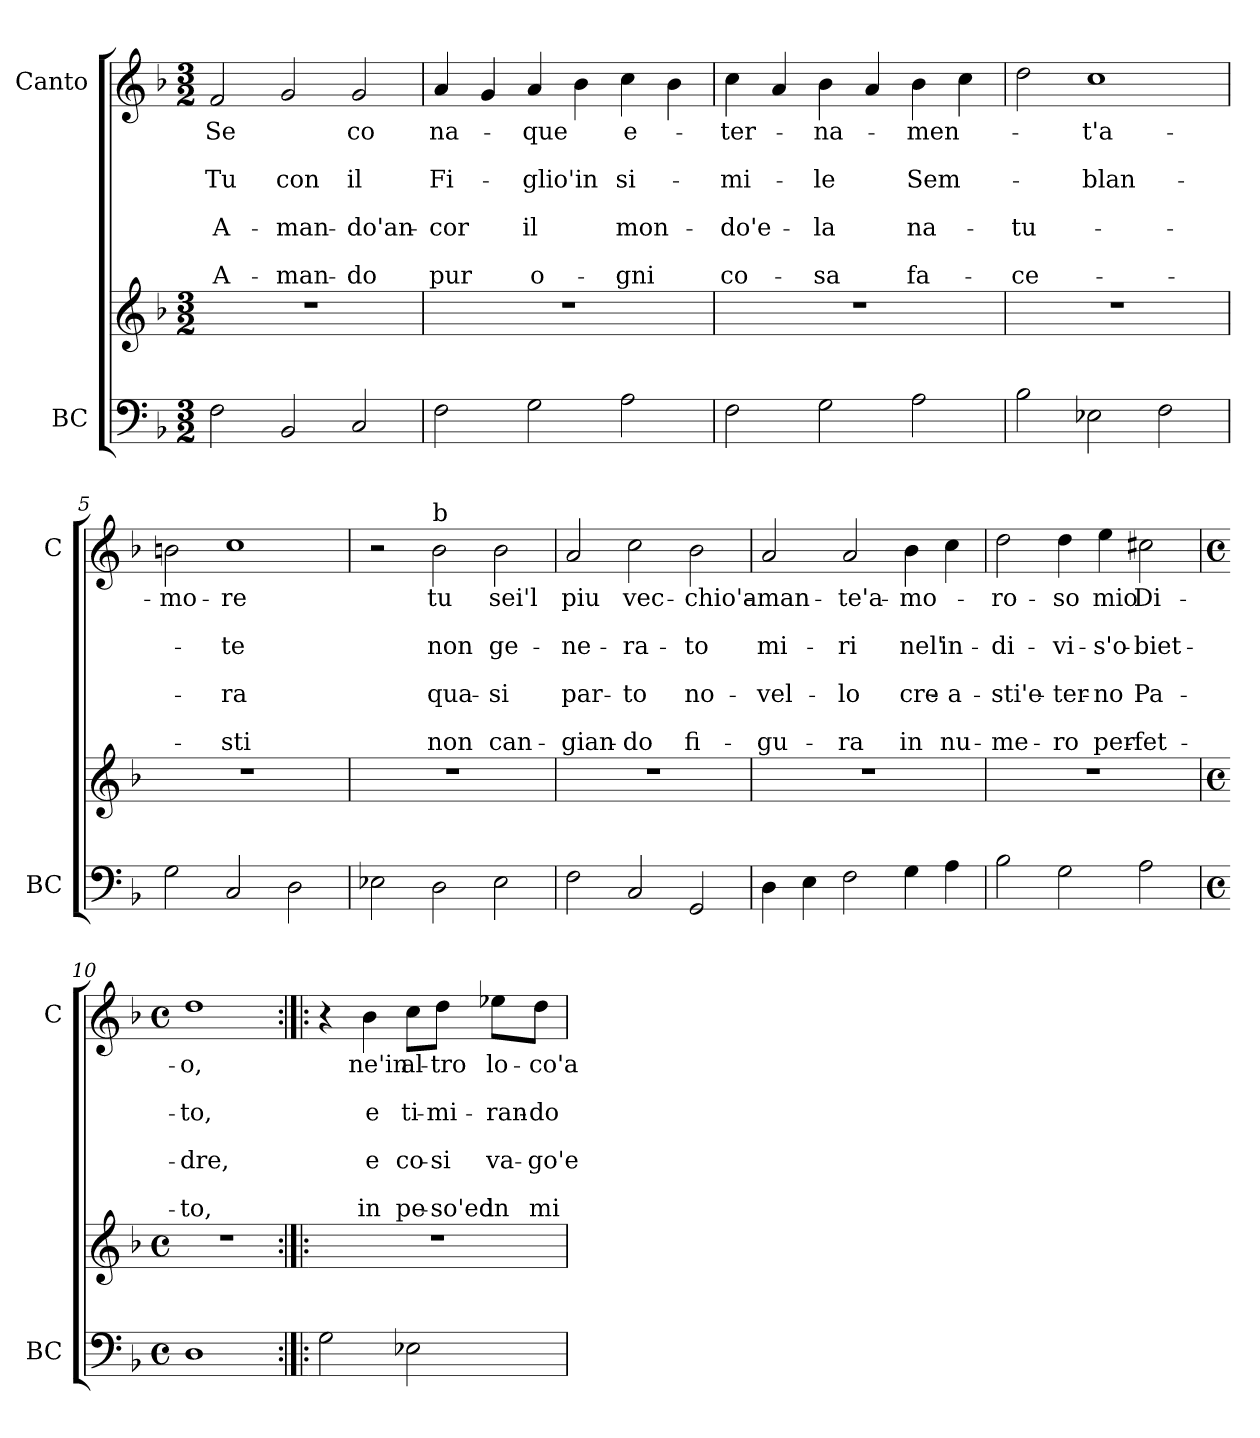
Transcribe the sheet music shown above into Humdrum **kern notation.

**kern	**kern	**kern	**text	**text	**text	**text	**text	**text	**text
*part2	*part2	*part1	*part1	*part1	*part1	*part1	*part1	*part1	*part1
*staff3	*staff2	*staff1	*staff1	*staff1	*staff1	*staff1	*staff1	*staff1	*staff1
*I"BC	*	*I"Canto	*	*	*	*	*	*	*
*I'BC	*	*I'C	*	*	*	*	*	*	*
*clefF4	*clefG2	*clefG2	*	*	*	*	*	*	*
*k[b-]	*k[b-]	*k[b-]	*	*	*	*	*	*	*
*F:	*F:	*F:	*	*	*	*	*	*	*
*M3/2	*M3/2	*M3/2	*	*	*	*	*	*	*
=1	=1	=1	=1	=1	=1	=1	=1	=1	=1
!	!	!	!LO:LY:b	!	!LO:LY:b	!	!LO:LY:b	!	!LO:LY:b
2F\	1.r	2f/	Se	.	Tu	.	A-	.	A-
!	!	!	!	!	!LO:LY:b	!	!LO:LY:b	!	!LO:LY:b
2BB-/	.	2g/	.	.	con	.	-man-	.	-man-
!	!	!	!LO:LY:b	!	!LO:LY:b	!	!LO:LY:b	!	!LO:LY:b
2C/	.	2g/	co	.	il	.	-do'an-	.	-do
=2	=2	=2	=2	=2	=2	=2	=2	=2	=2
!	!	!	!LO:LY:b	!	!LO:LY:b	!	!LO:LY:b	!	!LO:LY:b
2F\	1.r	4a/	na-	.	Fi-	.	-cor	.	pur
.	.	4g/	.	.	.	.	.	.	.
!	!	!	!LO:LY:b	!	!LO:LY:b	!	!LO:LY:b	!	!LO:LY:b
2G\	.	4a/	-que	.	-glio'in	.	il	.	o-
.	.	4b-\	.	.	.	.	.	.	.
!	!	!	!LO:LY:b	!	!LO:LY:b	!	!LO:LY:b	!	!LO:LY:b
2A\	.	4cc\	e-	.	si-	.	mon-	.	-gni
.	.	4b-\	.	.	.	.	.	.	.
=3	=3	=3	=3	=3	=3	=3	=3	=3	=3
!	!	!	!LO:LY:b	!	!LO:LY:b	!	!LO:LY:b	!	!LO:LY:b
2F\	1.r	4cc\	-ter-	.	-mi-	.	-do'e-	.	co-
.	.	4a/	.	.	.	.	.	.	.
!	!	!	!LO:LY:b	!	!LO:LY:b	!	!LO:LY:b	!	!LO:LY:b
2G\	.	4b-\	-na-	.	-le	.	-la	.	-sa
.	.	4a/	.	.	.	.	.	.	.
!	!	!	!LO:LY:b	!	!LO:LY:b	!	!LO:LY:b	!	!LO:LY:b
2A\	.	4b-\	-men-	.	Sem-	.	na-	.	fa-
.	.	4cc\	.	.	.	.	.	.	.
=4	=4	=4	=4	=4	=4	=4	=4	=4	=4
!	!	!	!	!	!	!	!LO:LY:b	!	!LO:LY:b
2B-\	1.r	2dd\	.	.	.	.	-tu-	.	-ce-
!	!	!	!LO:LY:b	!	!LO:LY:b	!	!	!	!
2E-X\	.	1cc	-t'a-	.	-blan-	.	.	.	.
2F\	.	.	.	.	.	.	.	.	.
!!LO:LB:g=z
=5	=5	=5	=5	=5	=5	=5	=5	=5	=5
!	!	!	!LO:LY:b	!	!	!	!	!	!
2G\	1.r	2bn\	-mo-	.	.	.	.	.	.
!	!	!	!LO:LY:b	!	!LO:LY:b	!	!LO:LY:b	!	!LO:LY:b
2C/	.	1cc	-re	.	-te	.	-ra	.	-sti
2D\	.	.	.	.	.	.	.	.	.
=6	=6	=6	=6	=6	=6	=6	=6	=6	=6
2E-X\	1.r	2r	.	.	.	.	.	.	.
!	!	!LO:TX:a:t=b	!	!	!	!	!	!	!
!	!	!	!LO:LY:b	!	!LO:LY:b	!	!LO:LY:b	!	!LO:LY:b
2D\	.	2b-\	tu	.	non	.	qua-	.	non
!	!	!	!LO:LY:b	!	!LO:LY:b	!	!LO:LY:b	!	!LO:LY:b
2E-\	.	2b-\	sei'l	.	ge-	.	-si	.	can-
=7	=7	=7	=7	=7	=7	=7	=7	=7	=7
!	!	!	!LO:LY:b	!	!LO:LY:b	!	!LO:LY:b	!	!LO:LY:b
2F\	1.r	2a/	piu	.	-ne-	.	par-	.	-gian-
!	!	!	!LO:LY:b	!	!LO:LY:b	!	!LO:LY:b	!	!LO:LY:b
2C/	.	2cc\	vec-	.	-ra-	.	-to	.	-do
!	!	!	!LO:LY:b	!	!LO:LY:b	!	!LO:LY:b	!	!LO:LY:b
2GG/	.	2b-\	-chio'a-	.	-to	.	no-	.	fi-
=8	=8	=8	=8	=8	=8	=8	=8	=8	=8
!	!	!	!LO:LY:b	!	!LO:LY:b	!	!LO:LY:b	!	!LO:LY:b
4D\	1.r	2a/	-man-	.	mi-	.	-vel-	.	-gu-
4E\	.	.	.	.	.	.	.	.	.
!	!	!	!LO:LY:b	!	!LO:LY:b	!	!LO:LY:b	!	!LO:LY:b
2F\	.	2a/	-te'a-	.	-ri	.	-lo	.	-ra
!	!	!	!LO:LY:b	!	!LO:LY:b	!	!LO:LY:b	!	!LO:LY:b
4G\	.	4b-\	-mo-	.	nel'	.	cre-	.	in
!	!	!	!	!	!LO:LY:b	!	!LO:LY:b	!	!LO:LY:b
4A\	.	4cc\	.	.	in-	.	-a-	.	nu-
!!LO:PB:g=z
=9	=9	=9	=9	=9	=9	=9	=9	=9	=9
!	!	!	!LO:LY:b	!	!LO:LY:b	!	!LO:LY:b	!	!LO:LY:b
2B-\	1.r	2dd\	-ro-	.	-di-	.	-sti'e-	.	-me-
!	!	!	!LO:LY:b	!	!LO:LY:b	!	!LO:LY:b	!	!LO:LY:b
2G\	.	4dd\	-so	.	-vi-	.	-ter-	.	-ro
!	!	!	!LO:LY:b	!	!LO:LY:b	!	!LO:LY:b	!	!LO:LY:b
.	.	4ee\	mio	.	-s'o-	.	-no	.	per-
!	!	!	!LO:LY:b	!	!LO:LY:b	!	!LO:LY:b	!	!LO:LY:b
2A\	.	2cc#X\	Di-	.	-biet-	.	Pa-	.	-fet-
=10	=10	=10	=10	=10	=10	=10	=10	=10	=10
*M4/4	*M4/4	*M4/4	*	*	*	*	*	*	*
*met(c)	*met(c)	*met(c)	*	*	*	*	*	*	*
!	!	!	!LO:LY:b	!	!LO:LY:b	!	!LO:LY:b	!	!LO:LY:b
1D	1r	1dd	-o,	.	-to,	.	-dre,	.	-to,
=11:|!|:	=11:|!|:	=11:|!|:	=11:|!|:	=11:|!|:	=11:|!|:	=11:|!|:	=11:|!|:	=11:|!|:	=11:|!|:
2G\	1r	4r	.	.	.	.	.	.	.
!	!	!	!LO:LY:b	!	!LO:LY:b	!	!LO:LY:b	!	!LO:LY:b
.	.	4b-\	ne'in	.	e	.	e	.	in
!	!	!	!LO:LY:b	!	!LO:LY:b	!	!LO:LY:b	!	!LO:LY:b
2E-X\	.	8cc\L	al-	.	ti-	.	co-	.	pe-
!	!	!	!LO:LY:b	!	!LO:LY:b	!	!LO:LY:b	!	!LO:LY:b
.	.	8dd\J	-tro	.	-mi-	.	-si	.	-so'ed
!	!	!	!LO:LY:b	!	!LO:LY:b	!	!LO:LY:b	!	!LO:LY:b
.	.	8ee-X\L	lo-	.	-ran-	.	va-	.	in
!	!	!	!LO:LY:b	!	!LO:LY:b	!	!LO:LY:b	!	!LO:LY:b
.	.	8dd\J	-co'a-	.	-do	.	-go'e	.	mi-
=	=	=	=	=	=	=	=	=	=
*-	*-	*-	*-	*-	*-	*-	*-	*-	*-
